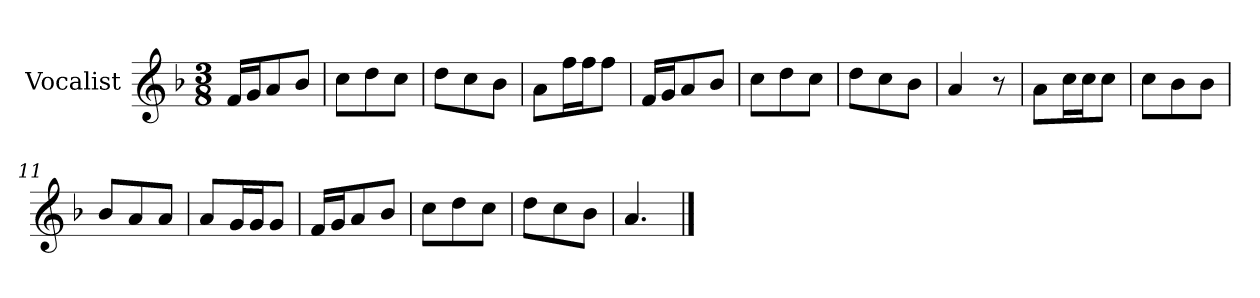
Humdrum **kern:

**kern
*part1
*staff1
*I"Vocalist
*k[b-]
*F:
*M3/8
=1
16fLL
16gJ
8a
8b-J
=2
8ccL
8dd
8ccJ
=3
8ddL
8cc
8b-J
=4
8aL
16ffL
16ffJ
8ffJ
=5
16fLL
16gJ
8a
8b-J
=6
8ccL
8dd
8ccJ
=7
8ddL
8cc
8b-J
=8
4a
8r
=9
8aL
16ccL
16ccJ
8ccJ
=10
8ccL
8b-
8b-J
=11
8b-L
8a
8aJ
=12
8aL
16gL
16gJ
8gJ
=13
16fLL
16gJ
8a
8b-J
=14
8ccL
8dd
8ccJ
=15
8ddL
8cc
8b-J
=16
4.a
==
*-
